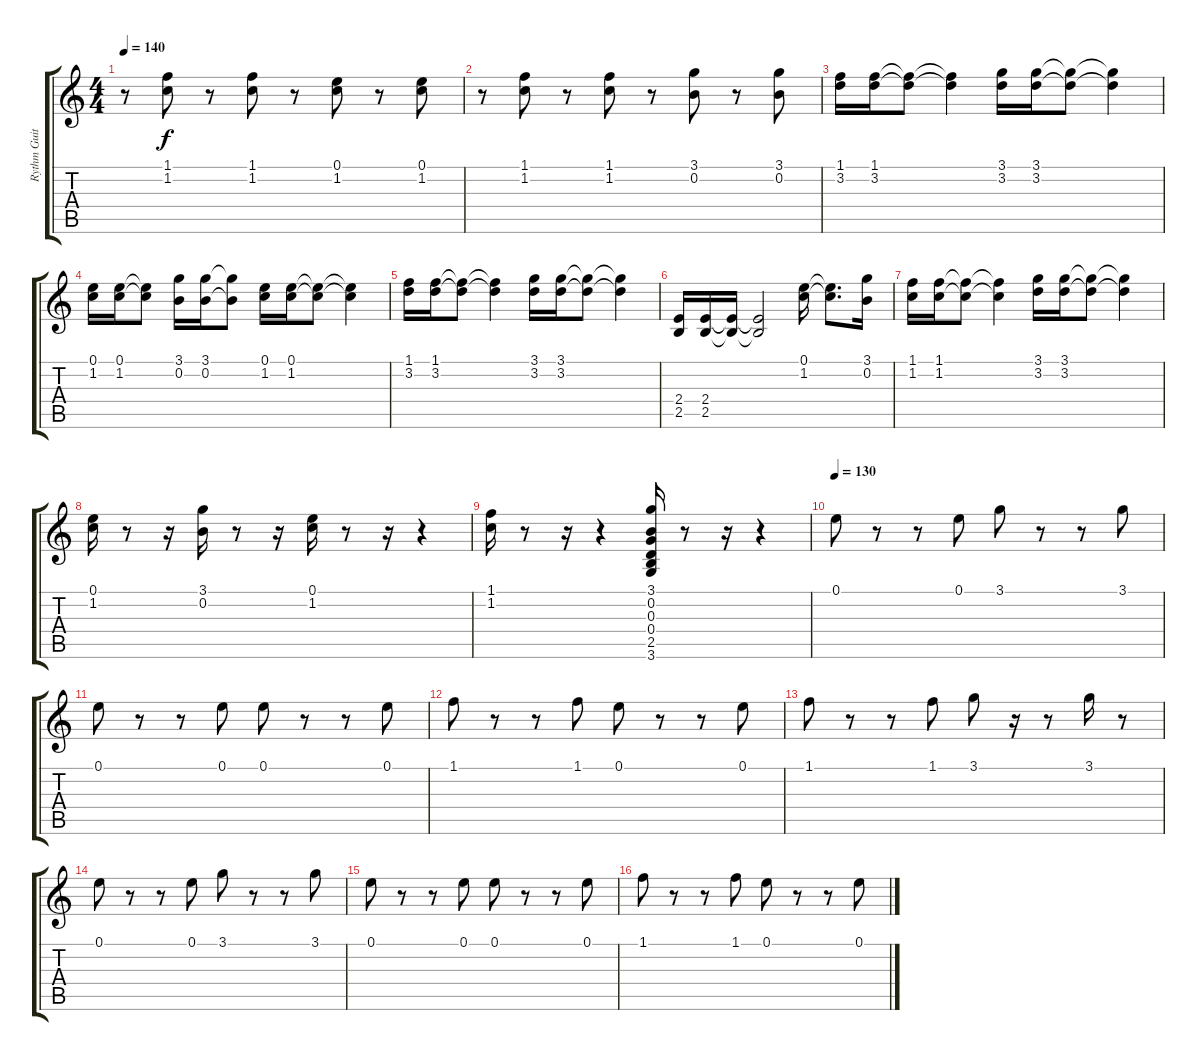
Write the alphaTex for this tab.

\track ("Rythm Guitar" "Rythm Guit") {instrument overdrivenguitar}
\staff {score tabs}
\tuning (E4 B3 G3 D3 A2 E2) {hide}
\ts (4 4)
\tempo 140
\clef g2
\ks c
r.8{dy f} (1.1 1.2).8 r.8 (1.1 1.2).8 r.8 (0.1 1.2).8 r.8 (0.1 1.2).8 |
r.8 (1.1 1.2).8 r.8 (1.1 1.2).8 r.8 (3.1 0.2).8 r.8 (3.1 0.2).8 |
(1.1 3.2).16 (1.1 3.2).16 (1.1{t} 3.2{t}).8 (1.1{t} 3.2{t}).4 (3.1 3.2).16 (3.1 3.2).16 (3.1{t} 3.2{t}).8 (3.1{t} 3.2{t}).4 |
(0.1 1.2).16 (0.1 1.2).16 (0.1{t} 1.2{t}).8 (3.1 0.2).16 (3.1 0.2).16 (3.1{t} 0.2{t}).8 (0.1 1.2).16 (0.1 1.2).16 (0.1{t} 1.2{t}).8 (0.1{t} 1.2{t}).4 |
(1.1 3.2).16 (1.1 3.2).16 (1.1{t} 3.2{t}).8 (1.1{t} 3.2{t}).4 (3.1 3.2).16 (3.1 3.2).16 (3.1{t} 3.2{t}).8 (3.1{t} 3.2{t}).4 |
(2.4 2.5).16 (2.4 2.5).16 (2.4{t} 2.5{t}).16 (2.4{t} 2.5{t}).2 (0.1 1.2).16 (0.1{t} 1.2{t}).8{d} (3.1 0.2).16 |
(1.1 1.2).16 (1.1 1.2).16 (1.1{t} 1.2{t}).8 (1.1{t} 1.2{t}).4 (3.1 3.2).16 (3.1 3.2).16 (3.1{t} 3.2{t}).8 (3.1{t} 3.2{t}).4 |
(0.1 1.2).16 r.8 r.16 (3.1 0.2).16 r.8 r.16 (0.1 1.2).16 r.8 r.16 r.4 |
(1.1 1.2).16 r.8 r.16 r.4 (3.1 0.2 0.3 0.4 2.5 3.6).16 r.8 r.16 r.4 |
\tempo 130
0.1.8 r.8 r.8 0.1.8 3.1.8 r.8 r.8 3.1.8 |
0.1.8 r.8 r.8 0.1.8 0.1.8 r.8 r.8 0.1.8 |
1.1.8 r.8 r.8 1.1.8 0.1.8 r.8 r.8 0.1.8 |
1.1.8 r.8 r.8 1.1.8 3.1.8 r.16 r.8 3.1.16 r.8 |
0.1.8 r.8 r.8 0.1.8 3.1.8 r.8 r.8 3.1.8 |
0.1.8 r.8 r.8 0.1.8 0.1.8 r.8 r.8 0.1.8 |
1.1.8 r.8 r.8 1.1.8 0.1.8 r.8 r.8 0.1.8
